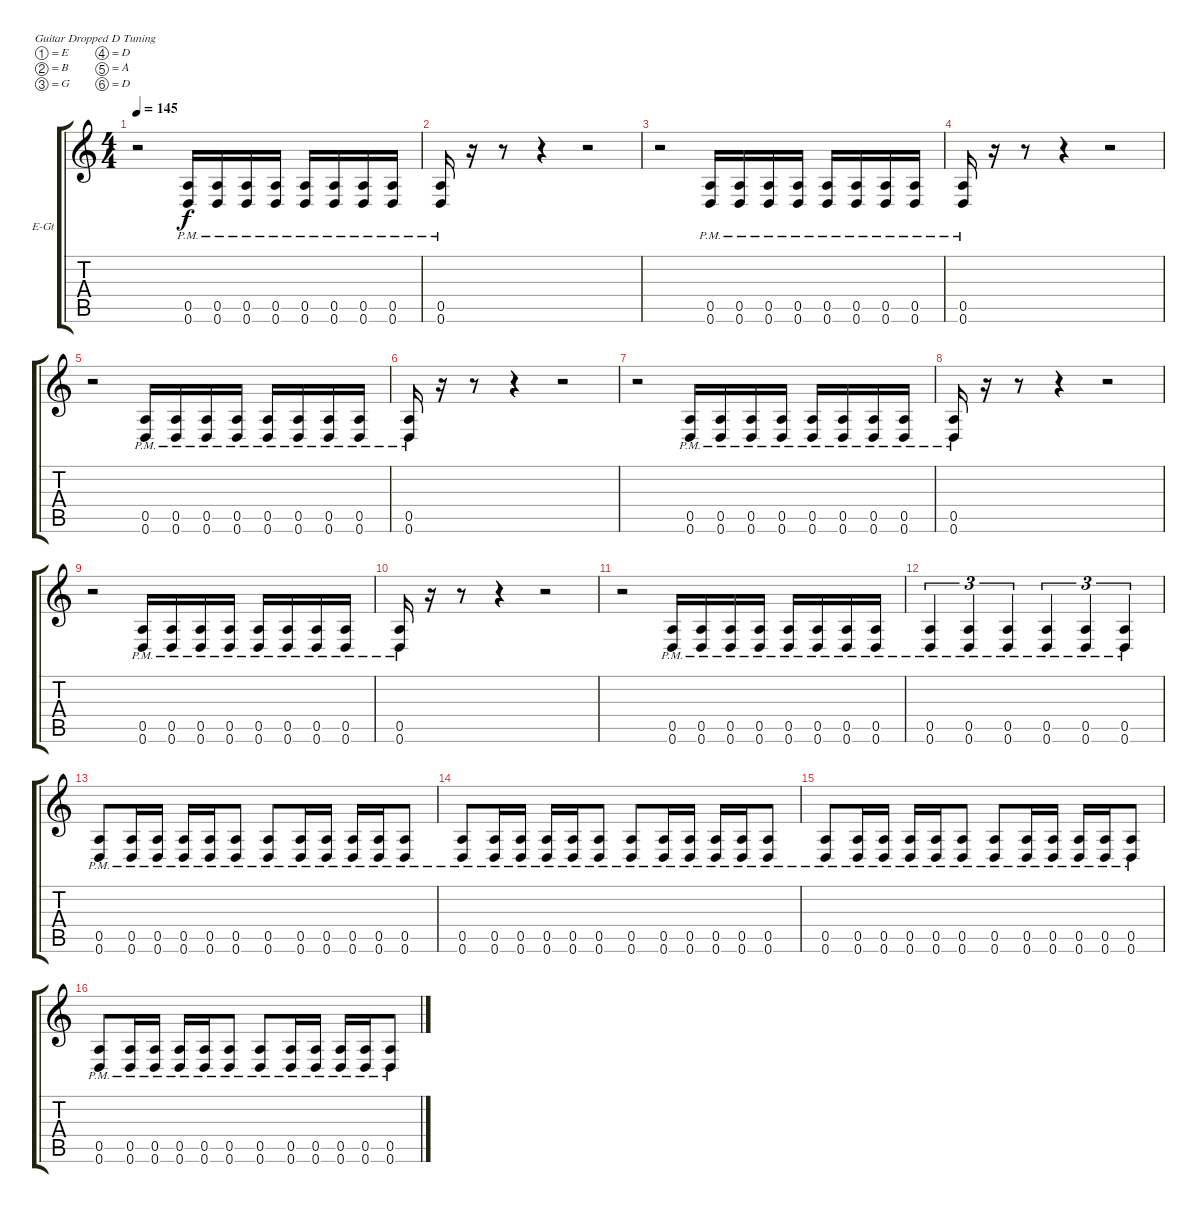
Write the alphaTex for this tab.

\bracketExtendMode groupsimilarinstruments
\firstSystemTrackNameOrientation horizontal
\otherSystemsTrackNameOrientation horizontal
\track ("Spur 1" "E-Gt") {instrument distortionguitar}
\staff {score tabs}
\tuning (E4 B3 G3 D3 A2 D2)
\ts (4 4)
\tempo 145
\clef g2
\ks c
r.2{dy f} (0.5{pm} 0.6{pm}).16 (0.5{pm} 0.6{pm}).16 (0.5{pm} 0.6{pm}).16 (0.5{pm} 0.6{pm}).16 (0.5{pm} 0.6{pm}).16 (0.5{pm} 0.6{pm}).16 (0.5{pm} 0.6{pm}).16 (0.5{pm} 0.6{pm}).16 |
(0.5{pm} 0.6{pm}).16 r.16 r.8 r.4 r.2 |
r.2 (0.5{pm} 0.6{pm}).16 (0.5{pm} 0.6{pm}).16 (0.5{pm} 0.6{pm}).16 (0.5{pm} 0.6{pm}).16 (0.5{pm} 0.6{pm}).16 (0.5{pm} 0.6{pm}).16 (0.5{pm} 0.6{pm}).16 (0.5{pm} 0.6{pm}).16 |
(0.5{pm} 0.6{pm}).16 r.16 r.8 r.4 r.2 |
r.2 (0.5{pm} 0.6{pm}).16 (0.5{pm} 0.6{pm}).16 (0.5{pm} 0.6{pm}).16 (0.5{pm} 0.6{pm}).16 (0.5{pm} 0.6{pm}).16 (0.5{pm} 0.6{pm}).16 (0.5{pm} 0.6{pm}).16 (0.5{pm} 0.6{pm}).16 |
(0.5{pm} 0.6{pm}).16 r.16 r.8 r.4 r.2 |
r.2 (0.5{pm} 0.6{pm}).16 (0.5{pm} 0.6{pm}).16 (0.5{pm} 0.6{pm}).16 (0.5{pm} 0.6{pm}).16 (0.5{pm} 0.6{pm}).16 (0.5{pm} 0.6{pm}).16 (0.5{pm} 0.6{pm}).16 (0.5{pm} 0.6{pm}).16 |
(0.5{pm} 0.6{pm}).16 r.16 r.8 r.4 r.2 |
r.2 (0.5{pm} 0.6{pm}).16 (0.5{pm} 0.6{pm}).16 (0.5{pm} 0.6{pm}).16 (0.5{pm} 0.6{pm}).16 (0.5{pm} 0.6{pm}).16 (0.5{pm} 0.6{pm}).16 (0.5{pm} 0.6{pm}).16 (0.5{pm} 0.6{pm}).16 |
(0.5{pm} 0.6{pm}).16 r.16 r.8 r.4 r.2 |
r.2 (0.5{pm} 0.6{pm}).16 (0.5{pm} 0.6{pm}).16 (0.5{pm} 0.6{pm}).16 (0.5{pm} 0.6{pm}).16 (0.5{pm} 0.6{pm}).16 (0.5{pm} 0.6{pm}).16 (0.5{pm} 0.6{pm}).16 (0.5{pm} 0.6{pm}).16 |
(0.5{pm} 0.6{pm}).4{tu (3 2)} (0.5{pm} 0.6{pm}).4{tu (3 2)} (0.5{pm} 0.6{pm}).4{tu (3 2)} (0.5{pm} 0.6{pm}).4{tu (3 2)} (0.5{pm} 0.6{pm}).4{tu (3 2)} (0.5{pm} 0.6{pm}).4{tu (3 2)} |
(0.5{pm} 0.6{pm}).8 (0.5{pm} 0.6{pm}).16 (0.5{pm} 0.6{pm}).16 (0.5{pm} 0.6{pm}).16 (0.5{pm} 0.6{pm}).16 (0.5{pm} 0.6{pm}).8 (0.5{pm} 0.6{pm}).8 (0.5{pm} 0.6{pm}).16 (0.5{pm} 0.6{pm}).16 (0.5{pm} 0.6{pm}).16 (0.5{pm} 0.6{pm}).16 (0.5{pm} 0.6{pm}).8 |
(0.5{pm} 0.6{pm}).8 (0.5{pm} 0.6{pm}).16 (0.5{pm} 0.6{pm}).16 (0.5{pm} 0.6{pm}).16 (0.5{pm} 0.6{pm}).16 (0.5{pm} 0.6{pm}).8 (0.5{pm} 0.6{pm}).8 (0.5{pm} 0.6{pm}).16 (0.5{pm} 0.6{pm}).16 (0.5{pm} 0.6{pm}).16 (0.5{pm} 0.6{pm}).16 (0.5{pm} 0.6{pm}).8 |
(0.5{pm} 0.6{pm}).8 (0.5{pm} 0.6{pm}).16 (0.5{pm} 0.6{pm}).16 (0.5{pm} 0.6{pm}).16 (0.5{pm} 0.6{pm}).16 (0.5{pm} 0.6{pm}).8 (0.5{pm} 0.6{pm}).8 (0.5{pm} 0.6{pm}).16 (0.5{pm} 0.6{pm}).16 (0.5{pm} 0.6{pm}).16 (0.5{pm} 0.6{pm}).16 (0.5{pm} 0.6{pm}).8 |
(0.5{pm} 0.6{pm}).8 (0.5{pm} 0.6{pm}).16 (0.5{pm} 0.6{pm}).16 (0.5{pm} 0.6{pm}).16 (0.5{pm} 0.6{pm}).16 (0.5{pm} 0.6{pm}).8 (0.5{pm} 0.6{pm}).8 (0.5{pm} 0.6{pm}).16 (0.5{pm} 0.6{pm}).16 (0.5{pm} 0.6{pm}).16 (0.5{pm} 0.6{pm}).16 (0.5{pm} 0.6{pm}).8
